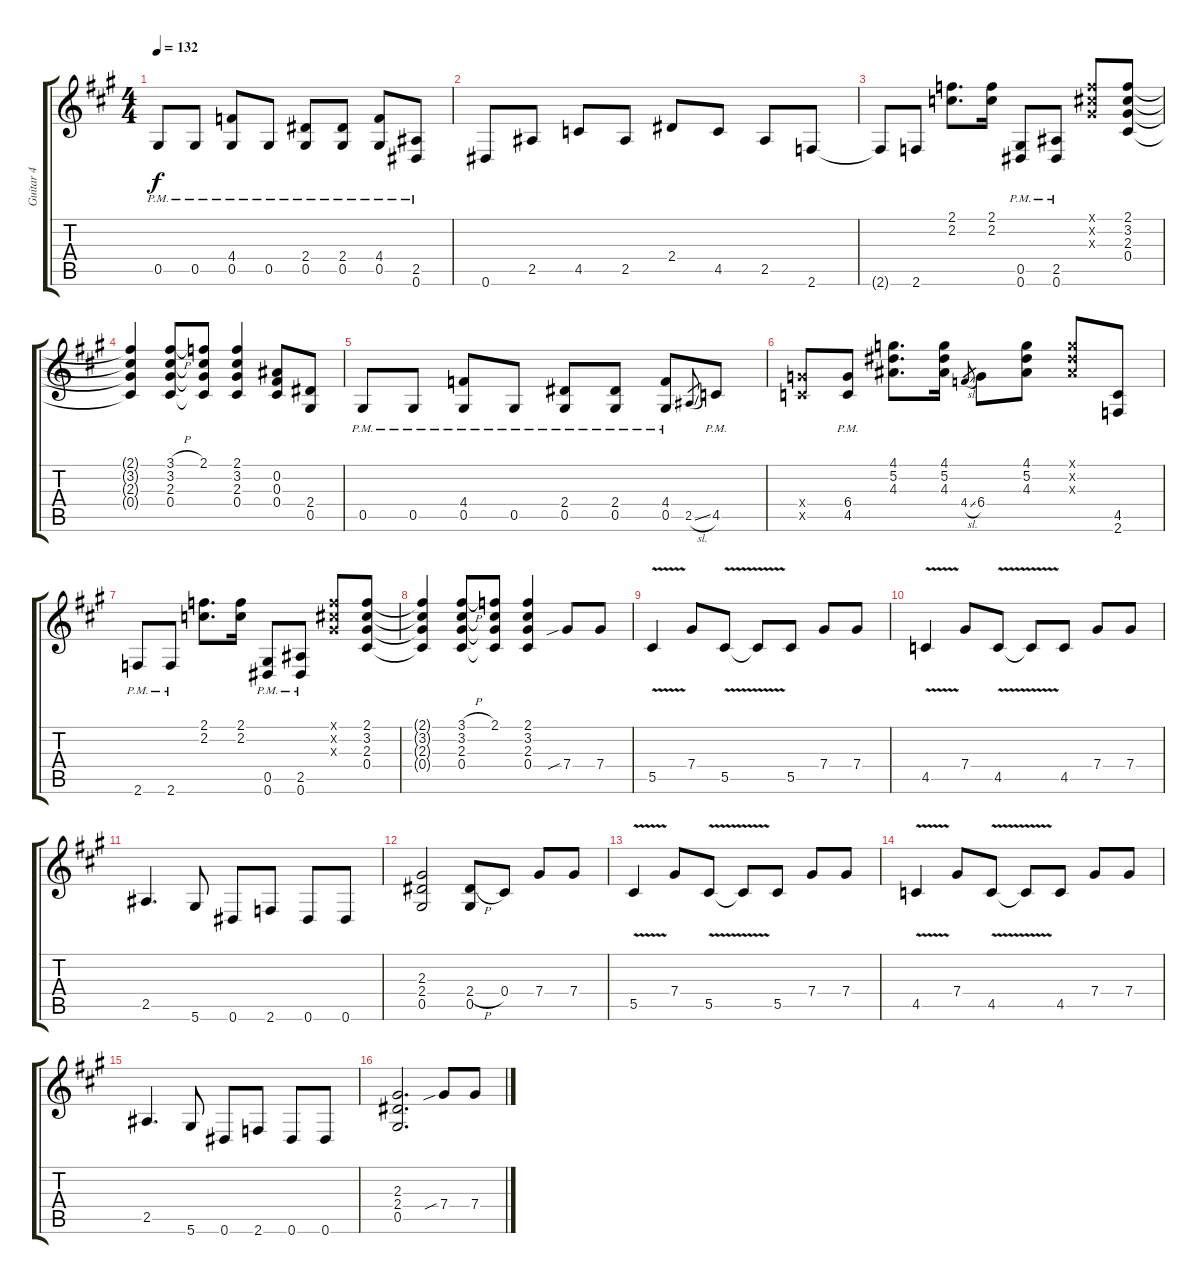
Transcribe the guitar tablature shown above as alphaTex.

\track ("Guitar 4" "Guitar 4") {instrument distortionguitar}
\staff {score tabs}
\tuning (Eb4 Bb3 Gb3 Db3 Ab2 Eb2) {hide}
\ts (4 4)
\tempo 132
\clef g2
\ks a
0.5{pm}.8{dy f} 0.5{pm}.8 (4.4{pm} 0.5{pm}).8 0.5{pm}.8 (2.4{pm} 0.5{pm}).8 (2.4{pm} 0.5{pm}).8 (4.4{pm} 0.5{pm}).8 (2.5{pm} 0.6{pm}).8 |
0.6.8 2.5.8 4.5.8 2.5.8 2.4.8 4.5.8 2.5.8 2.6.8 |
2.6{t}.8 2.6.8 (2.1 2.2).8{d} (2.1 2.2).16 (0.5{pm} 0.6{pm}).8 (2.5{pm} 0.6{pm}).8 (2.1{x} 3.2{x} 2.3{x}).8 (2.1 3.2 2.3 0.4).8 |
(2.1{t} 3.2{t} 2.3{t} 0.4{t}).4 (3.1{h} 3.2 2.3 0.4).8 (2.1 3.2{t} 2.3{t} 0.4{t}).8 (2.1 3.2 2.3 0.4).4 (0.2 0.3 0.4).8 (2.4 0.5).8 |
0.5{pm}.8 0.5{pm}.8 (4.4{pm} 0.5{pm}).8 0.5{pm}.8 (2.4{pm} 0.5{pm}).8 (2.4{pm} 0.5{pm}).8 (4.4{pm} 0.5{pm}).8 2.5{sl}.8{gr} 4.5{pm}.8 |
(6.4{x} 4.5{x}).8 (6.4{pm} 4.5{pm}).8 (4.1 5.2 4.3).8{d} (4.1 5.2 4.3).16 4.4{sl}.8{gr} 6.4.8 (4.1 5.2 4.3).8 (4.1{x} 5.2{x} 4.3{x}).8 (4.5 2.6).8 |
2.6{pm}.8 2.6{pm}.8 (2.1 2.2).8{d} (2.1 2.2).16 (0.5{pm} 0.6{pm}).8 (2.5{pm} 0.6{pm}).8 (2.1{x} 3.2{x} 2.3{x}).8 (2.1 3.2 2.3 0.4).8 |
(2.1{t} 3.2{t} 2.3{t} 0.4{t}).4 (3.1{h} 3.2 2.3 0.4).8 (2.1 3.2{t} 2.3{t} 0.4{t}).8 (2.1 3.2 2.3 0.4).4 7.4{sib}.8 7.4.8 |
5.5{v}.4 7.4.8 5.5{v}.8 5.5{t}.8 5.5.8 7.4.8 7.4.8 |
4.5{v}.4 7.4.8 4.5{v}.8 4.5{t}.8 4.5.8 7.4.8 7.4.8 |
2.5.4{d} 5.6.8 0.6.8 2.6.8 0.6.8 0.6.8 |
(2.3 2.4 0.5).2 (2.4{h} 0.5).8 0.4.8 7.4.8 7.4.8 |
5.5{v}.4 7.4.8 5.5{v}.8 5.5{t}.8 5.5.8 7.4.8 7.4.8 |
4.5{v}.4 7.4.8 4.5{v}.8 4.5{t}.8 4.5.8 7.4.8 7.4.8 |
2.5.4{d} 5.6.8 0.6.8 2.6.8 0.6.8 0.6.8 |
(2.3 2.4 0.5).2{d} 7.4{sib}.8 7.4.8
